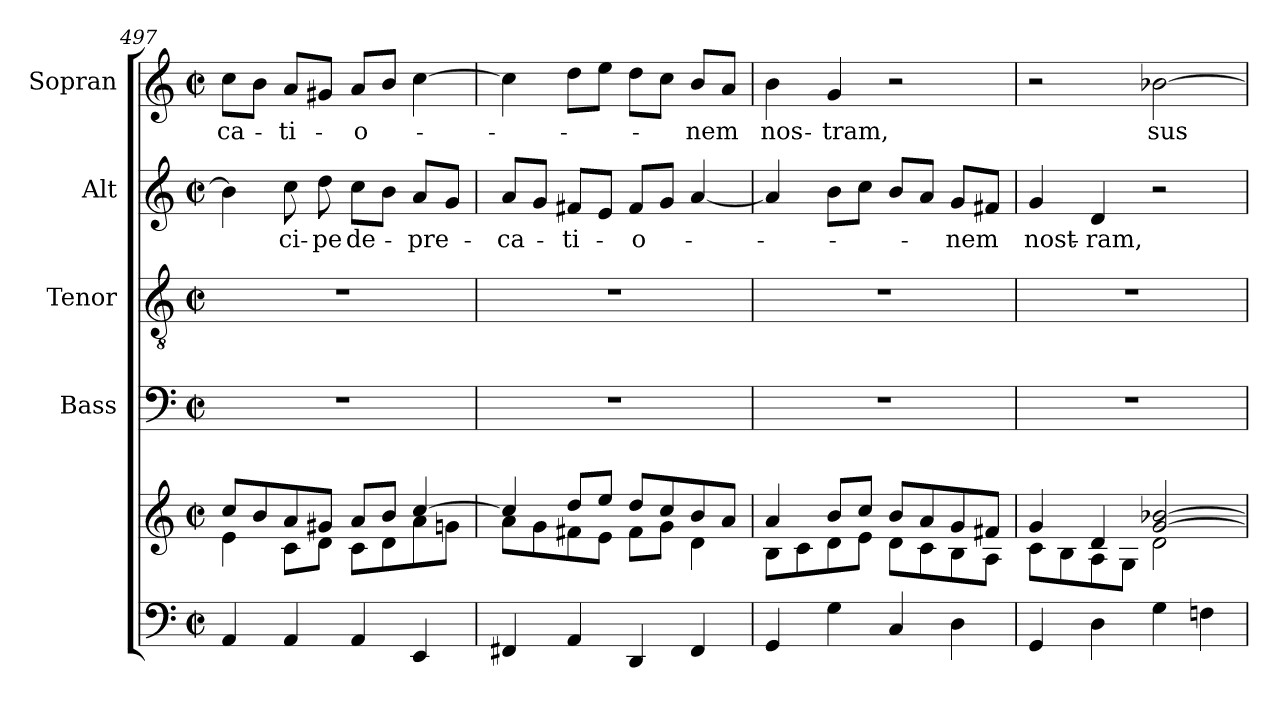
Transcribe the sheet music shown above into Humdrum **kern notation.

**kern	**kern	**kern	**kern	**kern	**text	**kern	**text
*part5	*part5	*part4	*part3	*part2	*part2	*part1	*part1
*staff6	*staff5	*staff4	*staff3	*staff2	*staff2	*staff1	*staff1
*	*	*I"Bass	*I"Tenor	*I"Alt	*	*I"Sopran	*
*	*	*I'B.	*I'T.	*I'A.	*	*I'S.	*
!!LO:PB:g=z
*clefF4	*clefG2	*clefF4	*clefGv2	*clefG2	*	*clefG2	*
*k[]	*k[]	*k[]	*k[]	*k[]	*	*k[]	*
*C:	*C:	*C:	*C:	*C:	*	*C:	*
*M2/2	*M2/2	*M2/2	*M2/2	*M2/2	*	*M2/2	*
*met(c|)	*met(c|)	*met(c|)	*met(c|)	*met(c|)	*	*met(c|)	*
=497	=497	=497	=497	=497	=497	=497	=497
*	*^	*	*	*	*	*	*
!	!	!	!	!	!	!	!	!LO:LY:b
4AA/	8cc/L	4e\	1r	1r	4b\]	.	8cc\L	-ca-
.	8b/	.	.	.	.	.	8b\J	.
!	!	!	!	!	!	!LO:LY:b	!	!LO:LY:b
4AA/	8a/	8c\L	.	.	8cc\	-ci-	8a/L	-ti-
!	!	!	!	!	!	!LO:LY:b	!	!
.	8g#X/J	8d\J	.	.	8dd\	-pe	8g#X/J	.
!	!	!	!	!	!	!LO:LY:b	!	!LO:LY:b
4AA/	8a/L	8c\L	.	.	8cc\L	de-	8a/L	-o-
.	8b/J	8d\	.	.	8b\J	.	8b/J	.
!	!	!	!	!	!	!LO:LY:b	!	!
4EE/	[>4cc/	8a\	.	.	8a/L	-pre-	[4cc\	.
.	.	8g\J	.	.	8g/J	.	.	.
=498	=498	=498	=498	=498	=498	=498	=498	=498
!	!	!	!	!	!	!LO:LY:b	!	!
4FF#X/	4cc/]	8a\L	1r	1r	8a/L	-ca-	4cc\]	.
.	.	8g\	.	.	8g/J	.	.	.
!	!	!	!	!	!	!LO:LY:b	!	!
4AA/	8dd/L	8f#X\	.	.	8f#X/L	-ti-	8dd\L	.
.	8ee/J	8e\J	.	.	8e/J	.	8ee\J	.
!	!	!	!	!	!	!LO:LY:b	!	!
4DD/	8dd/L	8f#\L	.	.	8f#/L	-o-	8dd\L	.
.	8cc/	8g\J	.	.	8g/J	.	8cc\J	.
!	!	!	!	!	!	!	!	!LO:LY:b
4FF#/	8b/	4d\	.	.	[4a/	.	8b/L	-nem
.	8a/J	.	.	.	.	.	8a/J	.
=499	=499	=499	=499	=499	=499	=499	=499	=499
!	!	!	!	!	!	!	!	!LO:LY:b
4GG/	4a/	8B\L	1r	1r	4a/]	.	4b\	nos-
.	.	8c\	.	.	.	.	.	.
!	!	!	!	!	!	!	!	!LO:LY:b
4G\	8b/L	8d\	.	.	8b\L	.	4g/	-tram,
.	8cc/J	8e\J	.	.	8cc\J	.	.	.
4C/	8b/L	8d\L	.	.	8b/L	.	2r	.
.	8a/	8c\	.	.	8a/J	.	.	.
!	!	!	!	!	!	!LO:LY:b	!	!
4D\	8g/	8B\	.	.	8g/L	-nem	.	.
.	8f#X/J	8A\J	.	.	8f#X/J	.	.	.
=500	=500	=500	=500	=500	=500	=500	=500	=500
!	!	!	!	!	!	!LO:LY:b	!	!
4GG/	4g/	8c\L	1r	1r	4g/	nost-	2r	.
.	.	8B\	.	.	.	.	.	.
!	!	!	!	!	!	!LO:LY:b	!	!
4D\	4d/	8A\	.	.	4d/	-ram,	.	.
.	.	8G\J	.	.	.	.	.	.
!	!	!	!	!	!	!	!	!LO:LY:b
4G\	[>2g/ [>2b-X/	2d\	.	.	2r	.	[2b-X\	sus-
4Fn\	.	.	.	.	.	.	.	.
*	*v	*v	*	*	*	*	*	*
=	=	=	=	=	=	=	=
*-	*-	*-	*-	*-	*-	*-	*-
